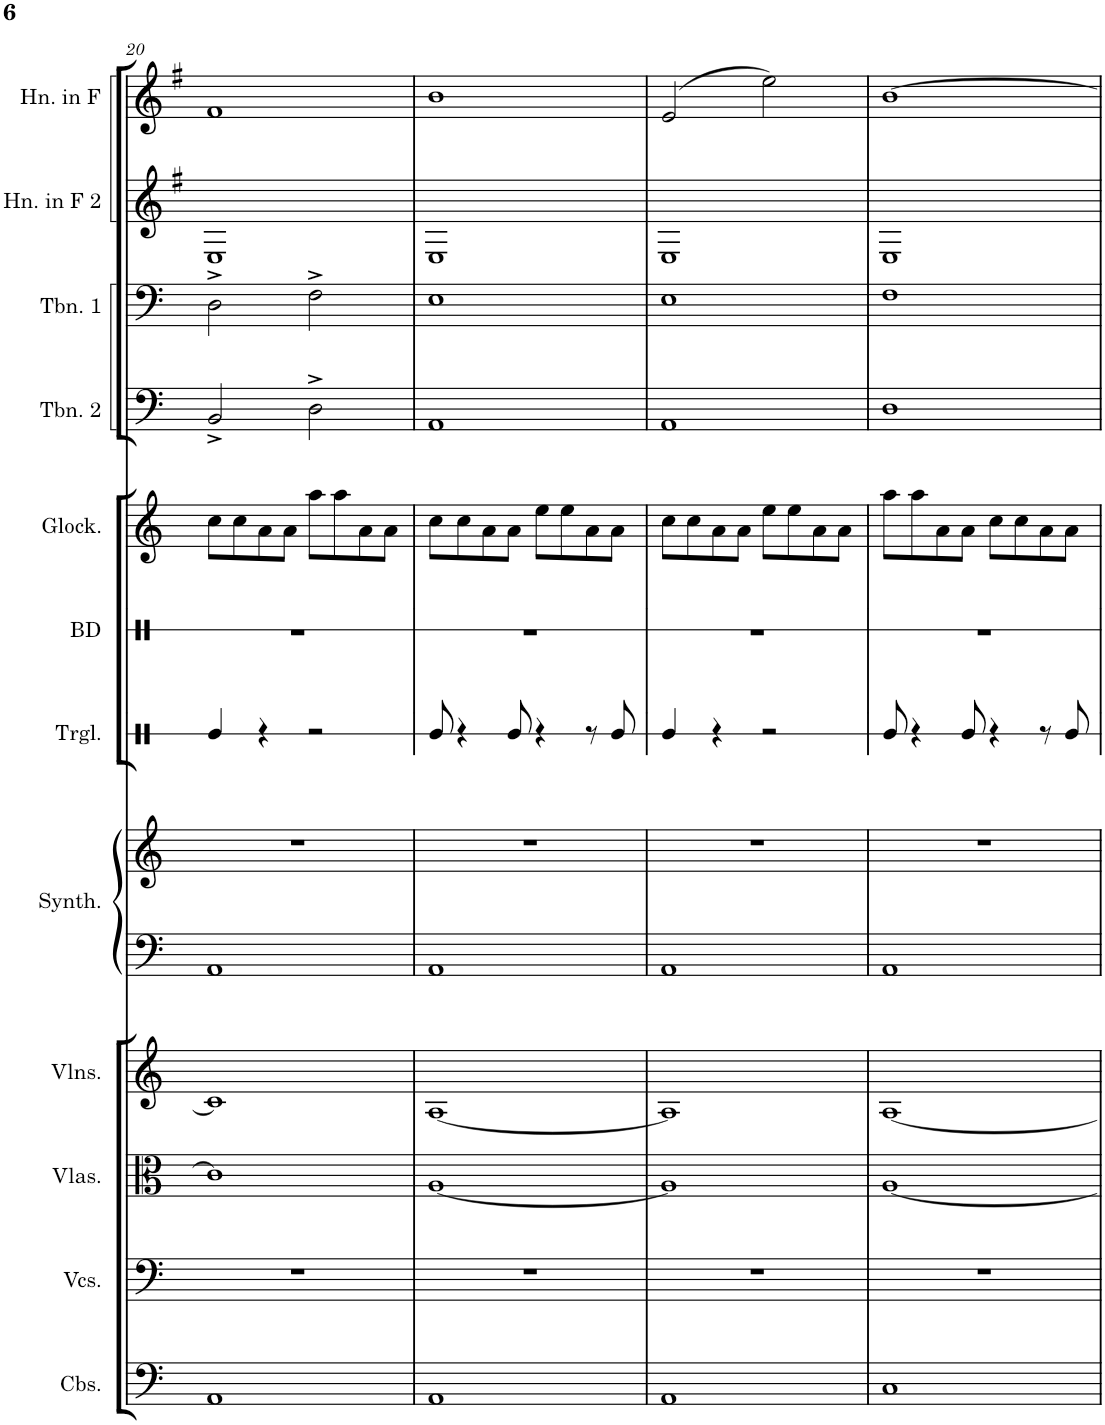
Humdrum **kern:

**kern	**kern	**kern	**kern	**kern	**kern	**kern	**kern	**kern	**kern	**kern	**kern	**kern
*part12	*part11	*part10	*part9	*part8	*part8	*part7	*part6	*part5	*part4	*part3	*part2	*part1
*staff13	*staff12	*staff11	*staff10	*staff9	*staff8	*staff7	*staff6	*staff5	*staff4	*staff3	*staff2	*staff1
*I"Contrabasses	*I"Violoncellos	*I"Violas	*I"Violins	*I"Warm Synthesizer	*	*I"Triangle	*I"Bass Drum	*I"Glockenspiel	*I"Trombone 2	*I"Trombone 1	*I"Horn in F 2	*I"Horn in F
*I'Cbs.	*I'Vcs.	*I'Vlas.	*I'Vlns.	*I'Synth.	*	*I'Trgl.	*I'BD	*I'Glock.	*I'Tbn. 2	*I'Tbn. 1	*I'Hn. in F 2	*I'Hn. in F
!!LO:PB:g=z
*clefF4	*clefF4	*clefC3	*clefG2	*clefF4	*clefG2	*clefX	*clefX	*clefG2	*clefF4	*clefF4	*clefG2	*clefG2
*Trd7c12	*	*	*	*	*	*	*	*Trd-14c-24	*	*	*Trd4c7	*Trd4c7
*k[]	*k[]	*k[]	*k[]	*k[]	*k[]	*k[]	*k[]	*k[]	*k[]	*k[]	*k[f#]	*k[f#]
*M4/4	*M4/4	*M4/4	*M4/4	*M4/4	*M4/4	*M4/4	*M4/4	*M4/4	*M4/4	*M4/4	*M4/4	*M4/4
=20	=20	=20	=20	=20	=20	=20	=20	=20	=20	=20	=20	=20
1AA	1r	1c]	1c]	1AA	1r	4Re/	1r	8cc\L	2BB^/	2D^\	1E	1f#
.	.	.	.	.	.	.	.	8cc\	.	.	.	.
.	.	.	.	.	.	4r	.	8a\	.	.	.	.
.	.	.	.	.	.	.	.	8a\J	.	.	.	.
.	.	.	.	.	.	2r	.	8aa\L	2D^\	2F^\	.	.
.	.	.	.	.	.	.	.	8aa\	.	.	.	.
.	.	.	.	.	.	.	.	8a\	.	.	.	.
.	.	.	.	.	.	.	.	8a\J	.	.	.	.
=21	=21	=21	=21	=21	=21	=21	=21	=21	=21	=21	=21	=21
1AA	1r	[1A	[1A	1AA	1r	8Re/	1r	8cc\L	1AA	1E	1E	1b
.	.	.	.	.	.	4r	.	8cc\	.	.	.	.
.	.	.	.	.	.	.	.	8a\	.	.	.	.
.	.	.	.	.	.	8Re/	.	8a\J	.	.	.	.
.	.	.	.	.	.	4r	.	8ee\L	.	.	.	.
.	.	.	.	.	.	.	.	8ee\	.	.	.	.
.	.	.	.	.	.	8r	.	8a\	.	.	.	.
.	.	.	.	.	.	8Re/	.	8a\J	.	.	.	.
=22	=22	=22	=22	=22	=22	=22	=22	=22	=22	=22	=22	=22
1AA	1r	1A]	1A]	1AA	1r	4Re/	1r	8cc\L	1AA	1E	1E	(2e/
.	.	.	.	.	.	.	.	8cc\	.	.	.	.
.	.	.	.	.	.	4r	.	8a\	.	.	.	.
.	.	.	.	.	.	.	.	8a\J	.	.	.	.
.	.	.	.	.	.	2r	.	8ee\L	.	.	.	2ee\)
.	.	.	.	.	.	.	.	8ee\	.	.	.	.
.	.	.	.	.	.	.	.	8a\	.	.	.	.
.	.	.	.	.	.	.	.	8a\J	.	.	.	.
=23	=23	=23	=23	=23	=23	=23	=23	=23	=23	=23	=23	=23
1C	1r	[1A	[1A	1AA	1r	8Re/	1r	8aa\L	1D	1F	1E	[1b
.	.	.	.	.	.	4r	.	8aa\	.	.	.	.
.	.	.	.	.	.	.	.	8a\	.	.	.	.
.	.	.	.	.	.	8Re/	.	8a\J	.	.	.	.
.	.	.	.	.	.	4r	.	8cc\L	.	.	.	.
.	.	.	.	.	.	.	.	8cc\	.	.	.	.
.	.	.	.	.	.	8r	.	8a\	.	.	.	.
.	.	.	.	.	.	8Re/	.	8a\J	.	.	.	.
=	=	=	=	=	=	=	=	=	=	=	=	=
*-	*-	*-	*-	*-	*-	*-	*-	*-	*-	*-	*-	*-
